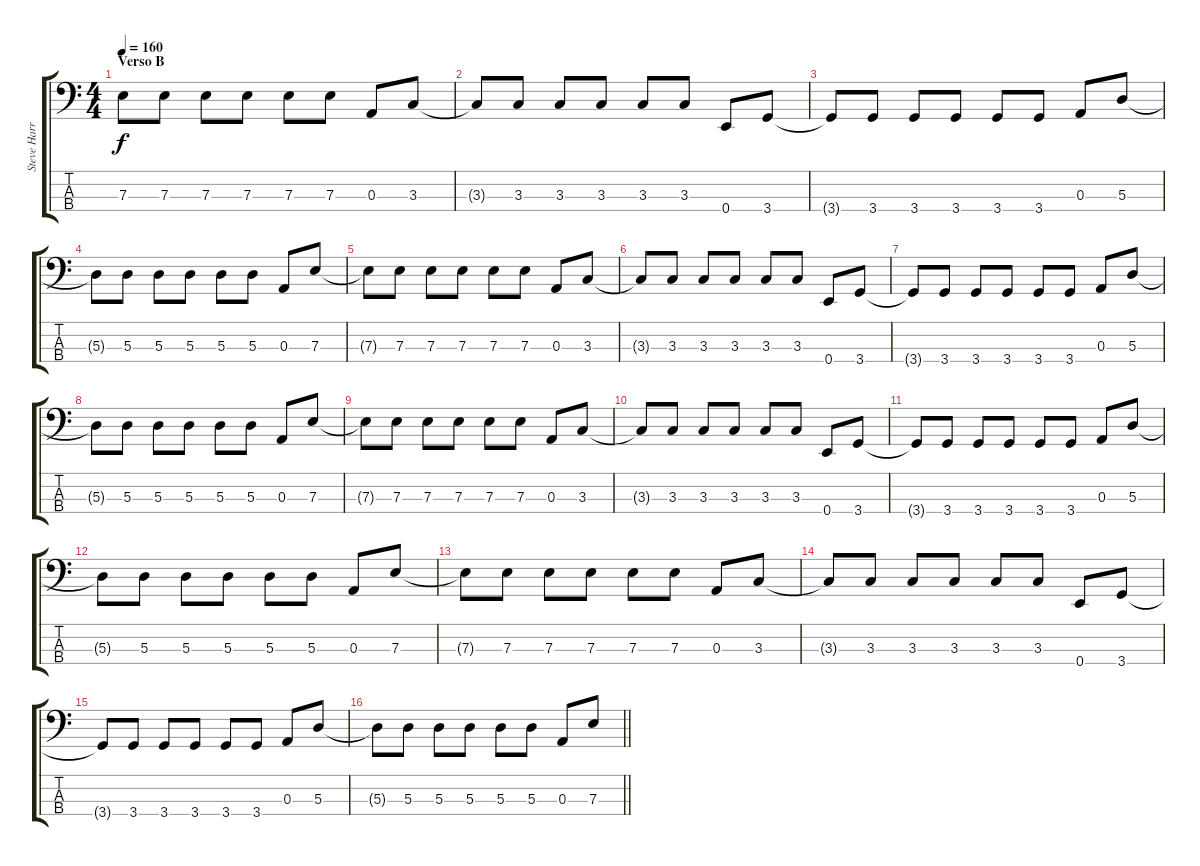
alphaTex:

\track ("Steve Harris" "Steve Harr") {instrument electricbassfinger}
\staff {score tabs}
\tuning (G2 D2 A1 E1) {hide}
\ts (4 4)
\section ("" "Verso B")
\tempo 160
\clef f4
\ks c
7.3{t}.8{dy f} 7.3.8 7.3.8 7.3.8 7.3.8 7.3.8 0.3.8 3.3.8 |
3.3{t}.8 3.3.8 3.3.8 3.3.8 3.3.8 3.3.8 0.4.8 3.4.8 |
3.4{t}.8 3.4.8 3.4.8 3.4.8 3.4.8 3.4.8 0.3.8 5.3.8 |
5.3{t}.8 5.3.8 5.3.8 5.3.8 5.3.8 5.3.8 0.3.8 7.3.8 |
7.3{t}.8 7.3.8 7.3.8 7.3.8 7.3.8 7.3.8 0.3.8 3.3.8 |
3.3{t}.8 3.3.8 3.3.8 3.3.8 3.3.8 3.3.8 0.4.8 3.4.8 |
3.4{t}.8 3.4.8 3.4.8 3.4.8 3.4.8 3.4.8 0.3.8 5.3.8 |
5.3{t}.8 5.3.8 5.3.8 5.3.8 5.3.8 5.3.8 0.3.8 7.3.8 |
7.3{t}.8 7.3.8 7.3.8 7.3.8 7.3.8 7.3.8 0.3.8 3.3.8 |
3.3{t}.8 3.3.8 3.3.8 3.3.8 3.3.8 3.3.8 0.4.8 3.4.8 |
3.4{t}.8 3.4.8 3.4.8 3.4.8 3.4.8 3.4.8 0.3.8 5.3.8 |
5.3{t}.8 5.3.8 5.3.8 5.3.8 5.3.8 5.3.8 0.3.8 7.3.8 |
7.3{t}.8 7.3.8 7.3.8 7.3.8 7.3.8 7.3.8 0.3.8 3.3.8 |
3.3{t}.8 3.3.8 3.3.8 3.3.8 3.3.8 3.3.8 0.4.8 3.4.8 |
3.4{t}.8 3.4.8 3.4.8 3.4.8 3.4.8 3.4.8 0.3.8 5.3.8 |
\barLineRight lightlight
5.3{t}.8 5.3.8 5.3.8 5.3.8 5.3.8 5.3.8 0.3.8 7.3.8
